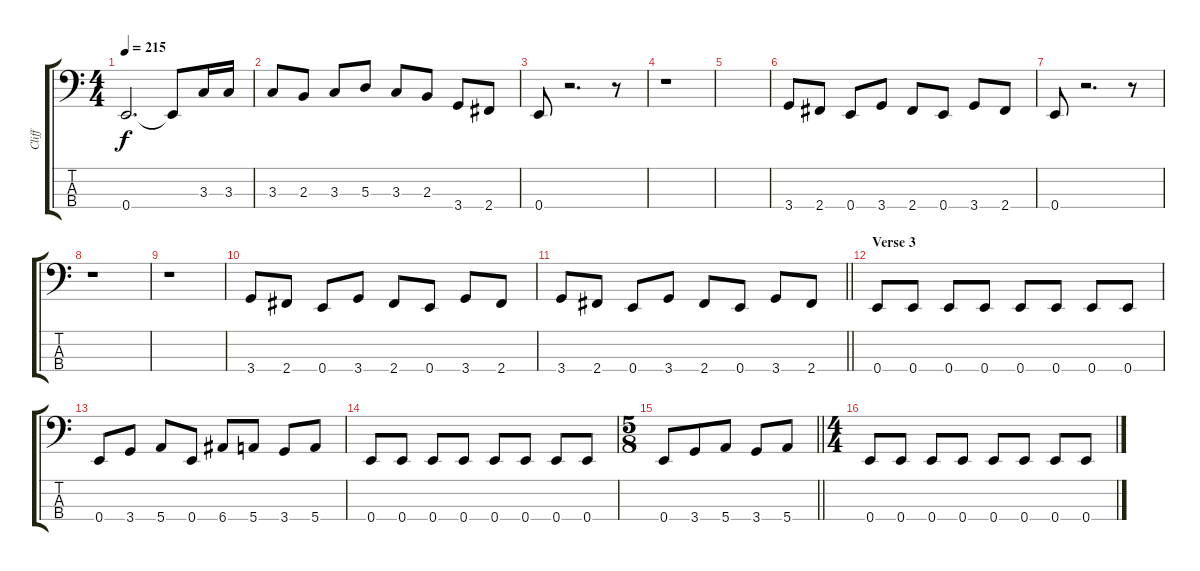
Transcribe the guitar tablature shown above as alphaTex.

\track ("Cliff" "Cliff") {instrument electricbassfinger}
\staff {score tabs}
\tuning (G2 D2 A1 E1) {hide}
\ts (4 4)
\tempo 215
\clef f4
\ks c
0.4.2{d dy f} 0.4{t}.8 3.3.16 3.3.16 |
3.3.8 2.3.8 3.3.8 5.3.8 3.3.8 2.3.8 3.4.8 2.4.8 |
0.4.8 r.2{d} r.8 |
r.1 |
|
3.4.8 2.4.8 0.4.8 3.4.8 2.4.8 0.4.8 3.4.8 2.4.8 |
0.4.8 r.2{d} r.8 |
r.1 |
r.1 |
3.4.8 2.4.8 0.4.8 3.4.8 2.4.8 0.4.8 3.4.8 2.4.8 |
\barLineRight lightlight
3.4.8 2.4.8 0.4.8 3.4.8 2.4.8 0.4.8 3.4.8 2.4.8 |
\section ("" "Verse 3")
0.4.8 0.4.8 0.4.8 0.4.8 0.4.8 0.4.8 0.4.8 0.4.8 |
0.4.8 3.4.8 5.4.8 0.4.8 6.4.8 5.4.8 3.4.8 5.4.8 |
0.4.8 0.4.8 0.4.8 0.4.8 0.4.8 0.4.8 0.4.8 0.4.8 |
\ts (5 8)
\barLineRight lightlight
0.4.8 3.4.8 5.4.8 3.4.8 5.4.8 |
\ts (4 4)
\section ("" "")
0.4.8 0.4.8 0.4.8 0.4.8 0.4.8 0.4.8 0.4.8 0.4.8
